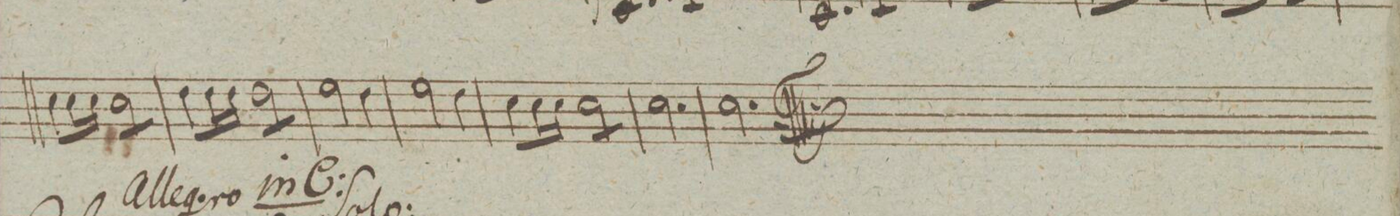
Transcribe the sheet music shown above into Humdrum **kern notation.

**kern	**dynam
*I"Tromba. 1ma in C.	*
*clefG2	*
*k[]	*
*M3/4	*
8cc\L	.
16cc\L	.
16cc\JJ	.
*tremolo	*
8cc\L	.
8cc\	.
8cc\	.
8cc\J	.
*Xtremolo	*
=93	=93
8dd\L	.
16dd\L	.
16dd\JJ	.
*tremolo	*
8dd\L	.
8dd\	.
8dd\	.
8dd\J	.
*Xtremolo	*
=94	=94
2ee\	.
4dd\	.
=95	=95
2ee\	.
4dd\	.
=96	=96
8cc\L	.
16cc\L	.
16cc\JJ	.
*tremolo	*
8cc\L	.
8cc\	.
8cc\	.
8cc\J	.
*Xtremolo	*
=97	=97
2.cc\	.
=98	=98
2.cc\	.
==	==
*-	*-
